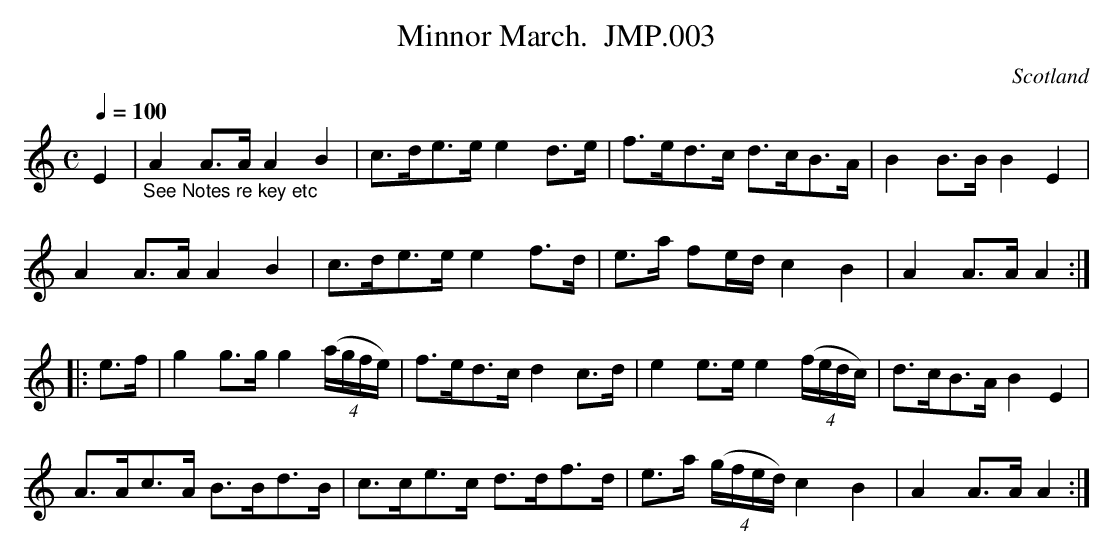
X:1
T:Minnor March.  JMP.003
M:C
L:1/8
Q:1/4=100
O:Scotland
notC:"October 7"
K:A minor
E2 |"_See Notes re key etc" A2 A>A A2 B2 |\
c>de>e e2 d>e | f>ed>c d>cB>A| B2 B>B B2E2 |!
A2 A>A A2 2B2 | c>de>e e2 f>d | e>a fe/d/ c2 B2 | A2 A>A A2 :|!
|:e>f | g2 g>g g2 (4(a/g/f/e/) | f>ed>c d2 c>d |\
e2 e>e e2 (4(f/e/d/c/) | d>cB>A B2E2 |!
A>Ac>A B>Bd>B |c>ce>c d>df>d | e>a (4(g/f/e/d/) c2B2 | A2 A>A A2 :|
